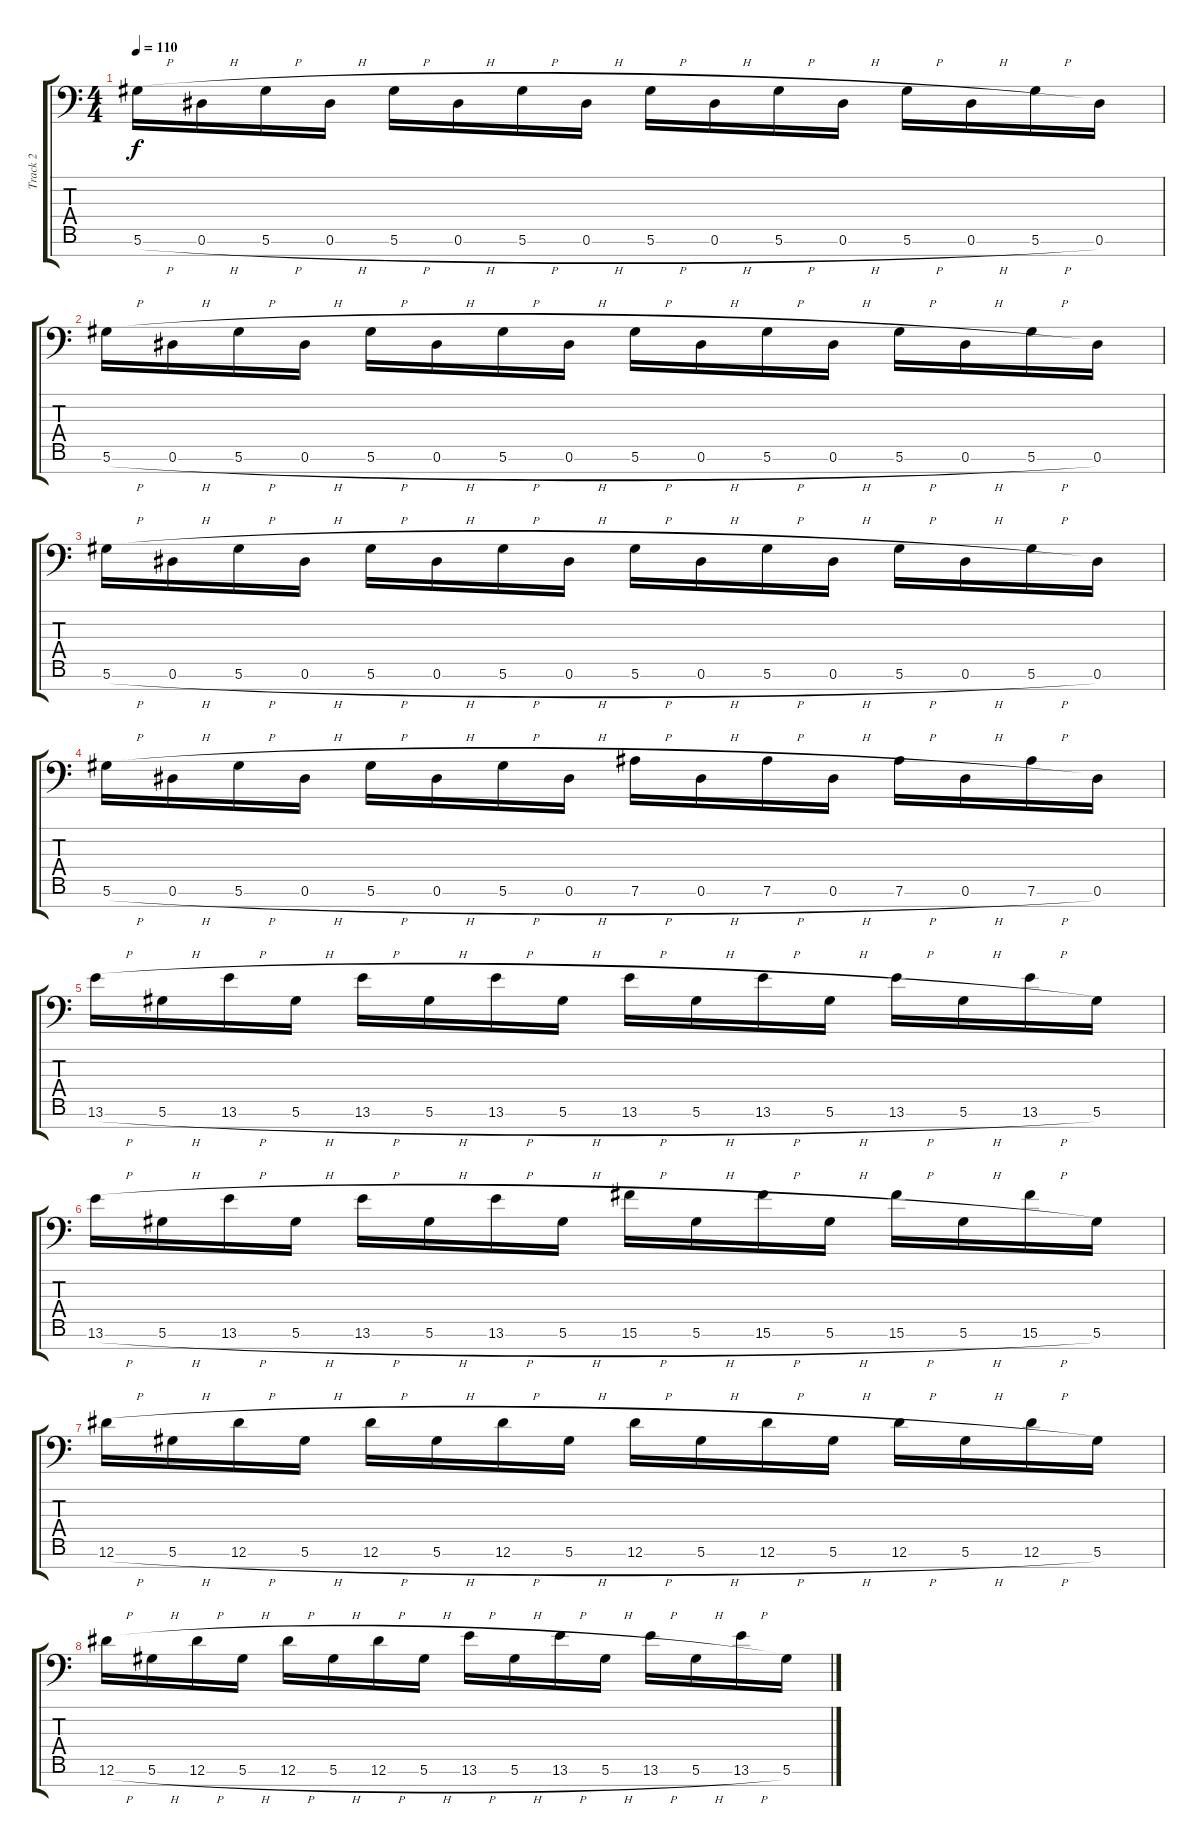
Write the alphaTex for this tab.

\track ("Track 2" "Track 2") {instrument distortionguitar}
\staff {score tabs}
\tuning (Eb4 Bb3 Gb3 Db3 Ab2 Eb2 Ab1) {hide}
\ts (4 4)
\tempo 110
\clef f4
\ks c
5.6{h}.16{dy f} 0.6{h}.16 5.6{h}.16 0.6{h}.16 5.6{h}.16 0.6{h}.16 5.6{h}.16 0.6{h}.16 5.6{h}.16 0.6{h}.16 5.6{h}.16 0.6{h}.16 5.6{h}.16 0.6{h}.16 5.6{h}.16 0.6.16 |
5.6{h}.16 0.6{h}.16 5.6{h}.16 0.6{h}.16 5.6{h}.16 0.6{h}.16 5.6{h}.16 0.6{h}.16 5.6{h}.16 0.6{h}.16 5.6{h}.16 0.6{h}.16 5.6{h}.16 0.6{h}.16 5.6{h}.16 0.6.16 |
5.6{h}.16 0.6{h}.16 5.6{h}.16 0.6{h}.16 5.6{h}.16 0.6{h}.16 5.6{h}.16 0.6{h}.16 5.6{h}.16 0.6{h}.16 5.6{h}.16 0.6{h}.16 5.6{h}.16 0.6{h}.16 5.6{h}.16 0.6.16 |
5.6{h}.16 0.6{h}.16 5.6{h}.16 0.6{h}.16 5.6{h}.16 0.6{h}.16 5.6{h}.16 0.6{h}.16 7.6{h}.16 0.6{h}.16 7.6{h}.16 0.6{h}.16 7.6{h}.16 0.6{h}.16 7.6{h}.16 0.6.16 |
13.6{h}.16 5.6{h}.16 13.6{h}.16 5.6{h}.16 13.6{h}.16 5.6{h}.16 13.6{h}.16 5.6{h}.16 13.6{h}.16 5.6{h}.16 13.6{h}.16 5.6{h}.16 13.6{h}.16 5.6{h}.16 13.6{h}.16 5.6.16 |
13.6{h}.16 5.6{h}.16 13.6{h}.16 5.6{h}.16 13.6{h}.16 5.6{h}.16 13.6{h}.16 5.6{h}.16 15.6{h}.16 5.6{h}.16 15.6{h}.16 5.6{h}.16 15.6{h}.16 5.6{h}.16 15.6{h}.16 5.6.16 |
12.6{h}.16 5.6{h}.16 12.6{h}.16 5.6{h}.16 12.6{h}.16 5.6{h}.16 12.6{h}.16 5.6{h}.16 12.6{h}.16 5.6{h}.16 12.6{h}.16 5.6{h}.16 12.6{h}.16 5.6{h}.16 12.6{h}.16 5.6.16 |
12.6{h}.16 5.6{h}.16 12.6{h}.16 5.6{h}.16 12.6{h}.16 5.6{h}.16 12.6{h}.16 5.6{h}.16 13.6{h}.16 5.6{h}.16 13.6{h}.16 5.6{h}.16 13.6{h}.16 5.6{h}.16 13.6{h}.16 5.6.16
